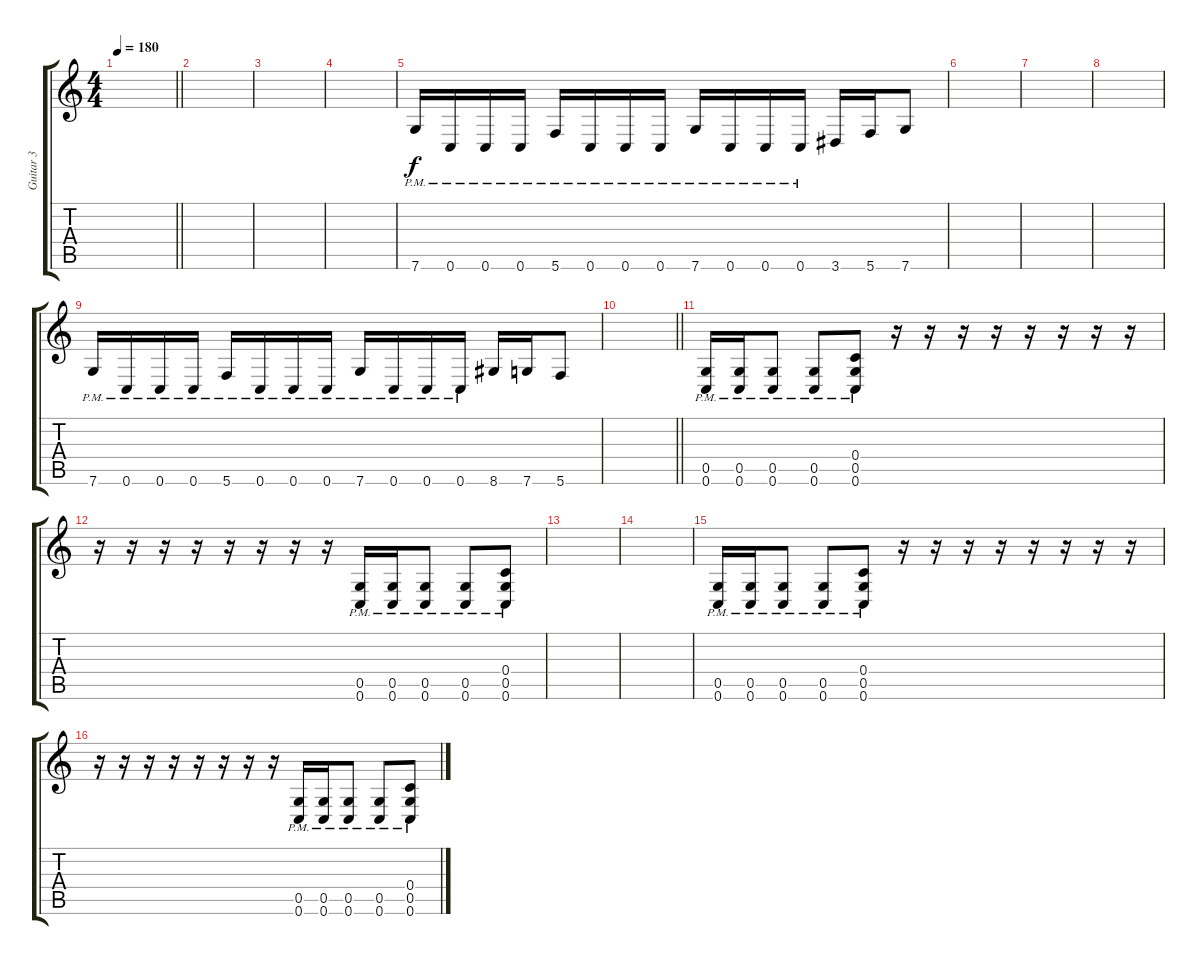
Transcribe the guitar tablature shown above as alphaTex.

\track ("Guitar 3" "Guitar 3") {instrument distortionguitar}
\staff {score tabs}
\tuning (D4 A3 F3 C3 G2 C2) {hide}
\ts (4 4)
\tempo 180
\clef g2
\barLineRight lightlight
\ks c
|
|
|
|
7.6{pm}.16 0.6{pm}.16 0.6{pm}.16 0.6{pm}.16 5.6{pm}.16 0.6{pm}.16 0.6{pm}.16 0.6{pm}.16 7.6{pm}.16 0.6{pm}.16 0.6{pm}.16 0.6{pm}.16 3.6.16 5.6.16 7.6.8 |
|
|
|
7.6{pm}.16 0.6{pm}.16 0.6{pm}.16 0.6{pm}.16 5.6{pm}.16 0.6{pm}.16 0.6{pm}.16 0.6{pm}.16 7.6{pm}.16 0.6{pm}.16 0.6{pm}.16 0.6{pm}.16 8.6.16 7.6.16 5.6.8 |
\barLineRight lightlight
|
(0.5{pm} 0.6{pm}).16 (0.5{pm} 0.6{pm}).16 (0.5{pm} 0.6{pm}).8 (0.5{pm} 0.6{pm}).8 (0.4{pm} 0.5{pm} 0.6{pm}).8 r.16 r.16 r.16 r.16 r.16 r.16 r.16 r.16 |
r.16 r.16 r.16 r.16 r.16 r.16 r.16 r.16 (0.5{pm} 0.6{pm}).16 (0.5{pm} 0.6{pm}).16 (0.5{pm} 0.6{pm}).8 (0.5{pm} 0.6{pm}).8 (0.4{pm} 0.5{pm} 0.6{pm}).8 |
|
|
(0.5{pm} 0.6{pm}).16{volume 16 instrument distortionguitar} (0.5{pm} 0.6{pm}).16 (0.5{pm} 0.6{pm}).8 (0.5{pm} 0.6{pm}).8 (0.4{pm} 0.5{pm} 0.6{pm}).8 r.16 r.16 r.16 r.16 r.16 r.16 r.16 r.16 |
r.16 r.16 r.16 r.16 r.16 r.16 r.16 r.16 (0.5{pm} 0.6{pm}).16 (0.5{pm} 0.6{pm}).16 (0.5{pm} 0.6{pm}).8 (0.5{pm} 0.6{pm}).8 (0.4{pm} 0.5{pm} 0.6{pm}).8
